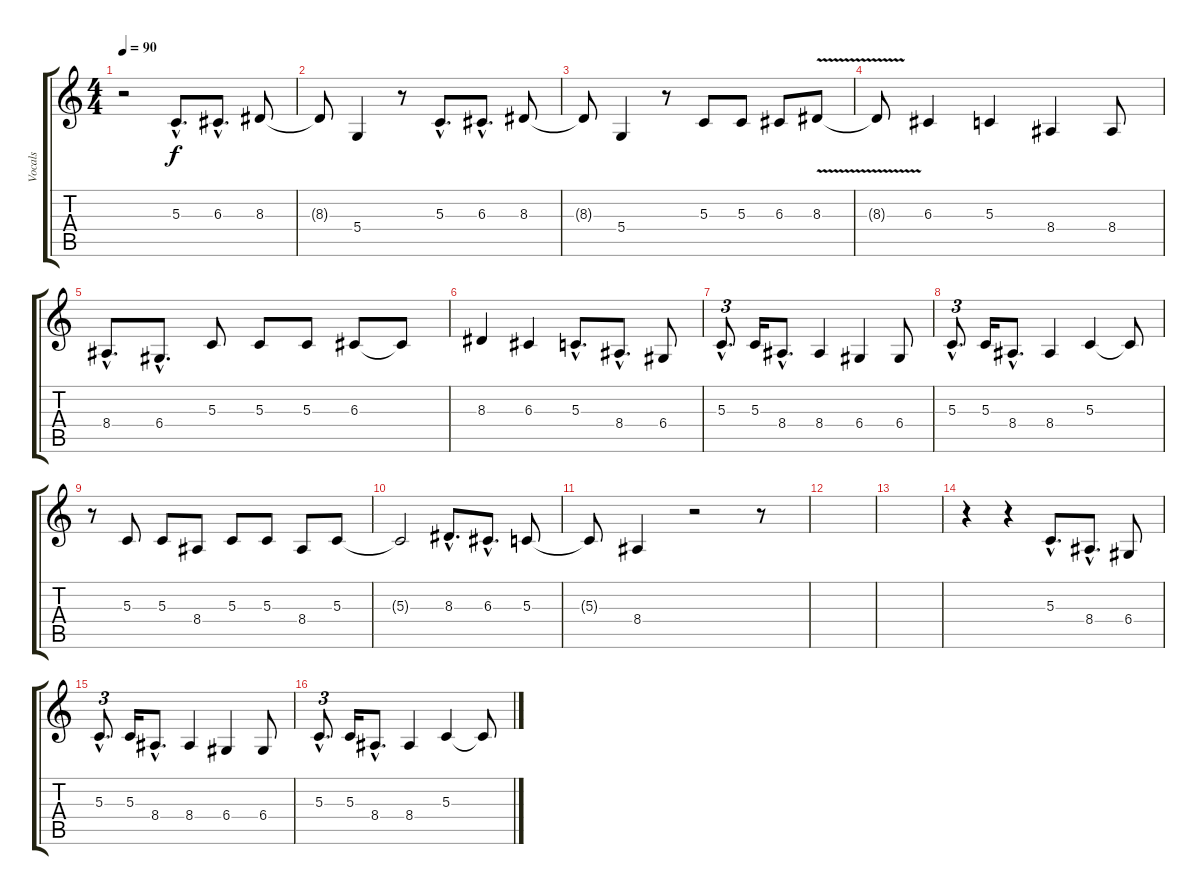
\track ("Vocals" "Vocals") {instrument acousticgrandpiano}
\staff {score tabs}
\tuning (E4 B3 G3 D3 A2 D2) {hide}
\ts (4 4)
\tempo 90
\clef g2
\ks c
r.2{dy f instrument acousticgrandpiano} 5.3{hac}.8{d} 6.3{hac}.8{d} 8.3.8 |
8.3{t}.8 5.4.4 r.8 5.3{hac}.8{d} 6.3{hac}.8{d} 8.3.8 |
8.3{t}.8 5.4.4 r.8 5.3.8 5.3.8 6.3.8 8.3{v}.8 |
8.3{t}.8 6.3.4 5.3.4 8.4.4 8.4.8 |
8.4{hac}.8{d} 6.4{hac}.8{d} 5.3.8 5.3.8 5.3.8 6.3.8 6.3{t}.8 |
8.3.4 6.3.4 5.3{hac}.8{d} 8.4{hac}.8{d} 6.4.8 |
5.3{hac}.8{d tu (3 2)} 5.3.16 8.4{hac}.8{d} 8.4.4 6.4.4 6.4.8 |
5.3{hac}.8{d tu (3 2)} 5.3.16 8.4{hac}.8{d} 8.4.4 5.3.4 5.3{t}.8 |
r.8 5.3.8 5.3.8 8.4.8 5.3.8 5.3.8 8.4.8 5.3.8 |
5.3{t}.2 8.3{hac}.8{d} 6.3{hac}.8{d} 5.3.8 |
5.3{t}.8 8.4.4 r.2 r.8 |
|
|
r.4 r.4 5.3{hac}.8{d} 8.4{hac}.8{d} 6.4.8 |
5.3{hac}.8{d tu (3 2)} 5.3.16 8.4{hac}.8{d} 8.4.4 6.4.4 6.4.8 |
5.3{hac}.8{d tu (3 2)} 5.3.16 8.4{hac}.8{d} 8.4.4 5.3.4 5.3{t}.8
